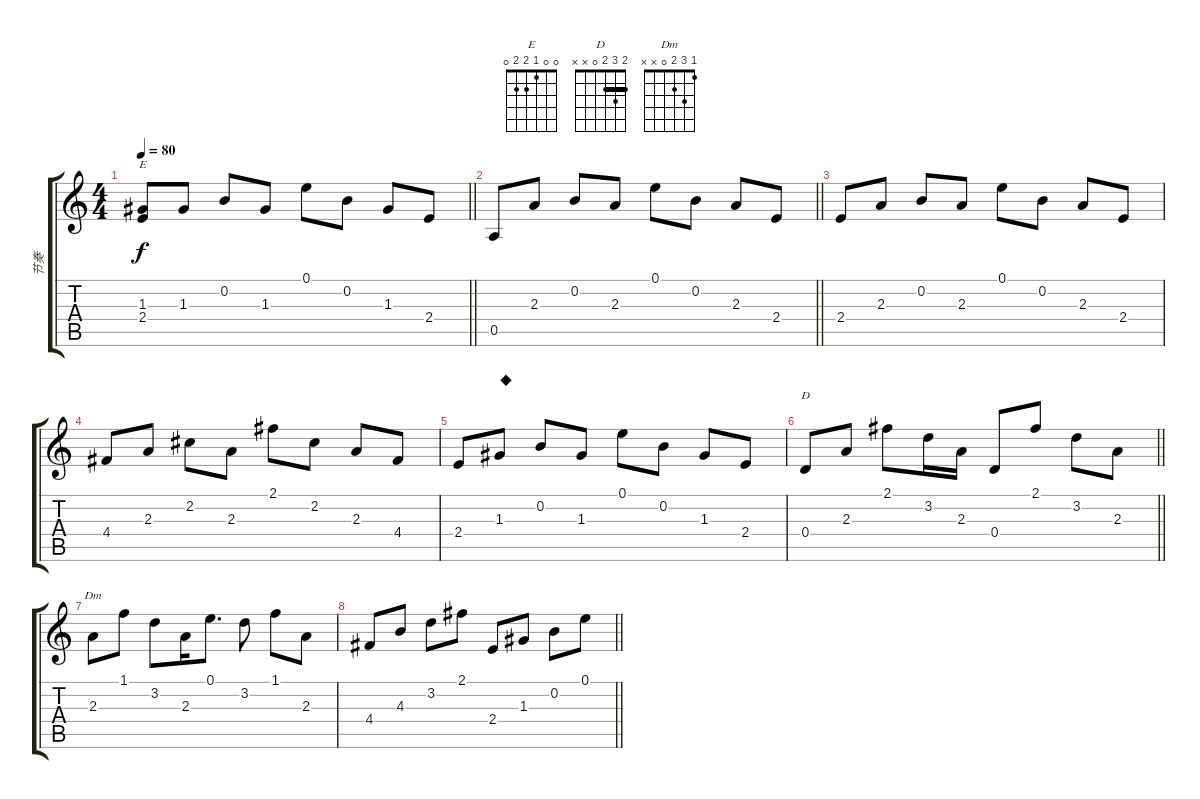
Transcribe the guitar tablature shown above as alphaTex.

\track ("节奏  " "节奏  ") {instrument acousticguitarsteel}
\staff {score tabs}
\tuning (E4 B3 G3 D3 A2 E2) {hide}
\chord ("E" 0 0 1 2 2 0)
\chord ("D" 2 3 2 0 x x) {barre 2}
\chord ("Dm" 1 3 2 0 x x)
\ts (4 4)
\tempo 80
\clef g2
\barLineRight lightlight
\ks c
(1.3 2.4).8{ch "E" dy f} 1.3.8 0.2.8 1.3.8 0.1.8 0.2.8 1.3.8 2.4.8 |
\barLineRight lightlight
0.5.8 2.3.8 0.2.8 2.3.8 0.1.8 0.2.8 2.3.8 2.4.8 |
2.4.8 2.3.8 0.2.8 2.3.8 0.1.8 0.2.8 2.3.8 2.4.8 |
4.4.8 2.3.8 2.2.8 2.3.8 2.1.8 2.2.8 2.3.8 4.4.8 |
2.4.8 1.3.8{txt "◆"} 0.2.8 1.3.8 0.1.8 0.2.8 1.3.8 2.4.8 |
\barLineRight lightlight
0.4.8{ch "D"} 2.3.8 2.1.8 3.2.16 2.3.16 0.4.8 2.1.8 3.2.8 2.3.8 |
2.3.8{ch "Dm"} 1.1.8 3.2.8 2.3.16 0.1.8{d} 3.2.8 1.1.8 2.3.8 |
\barLineRight lightlight
4.4.8 4.3.8 3.2.8 2.1.8 2.4.8 1.3.8 0.2.8 0.1.8
